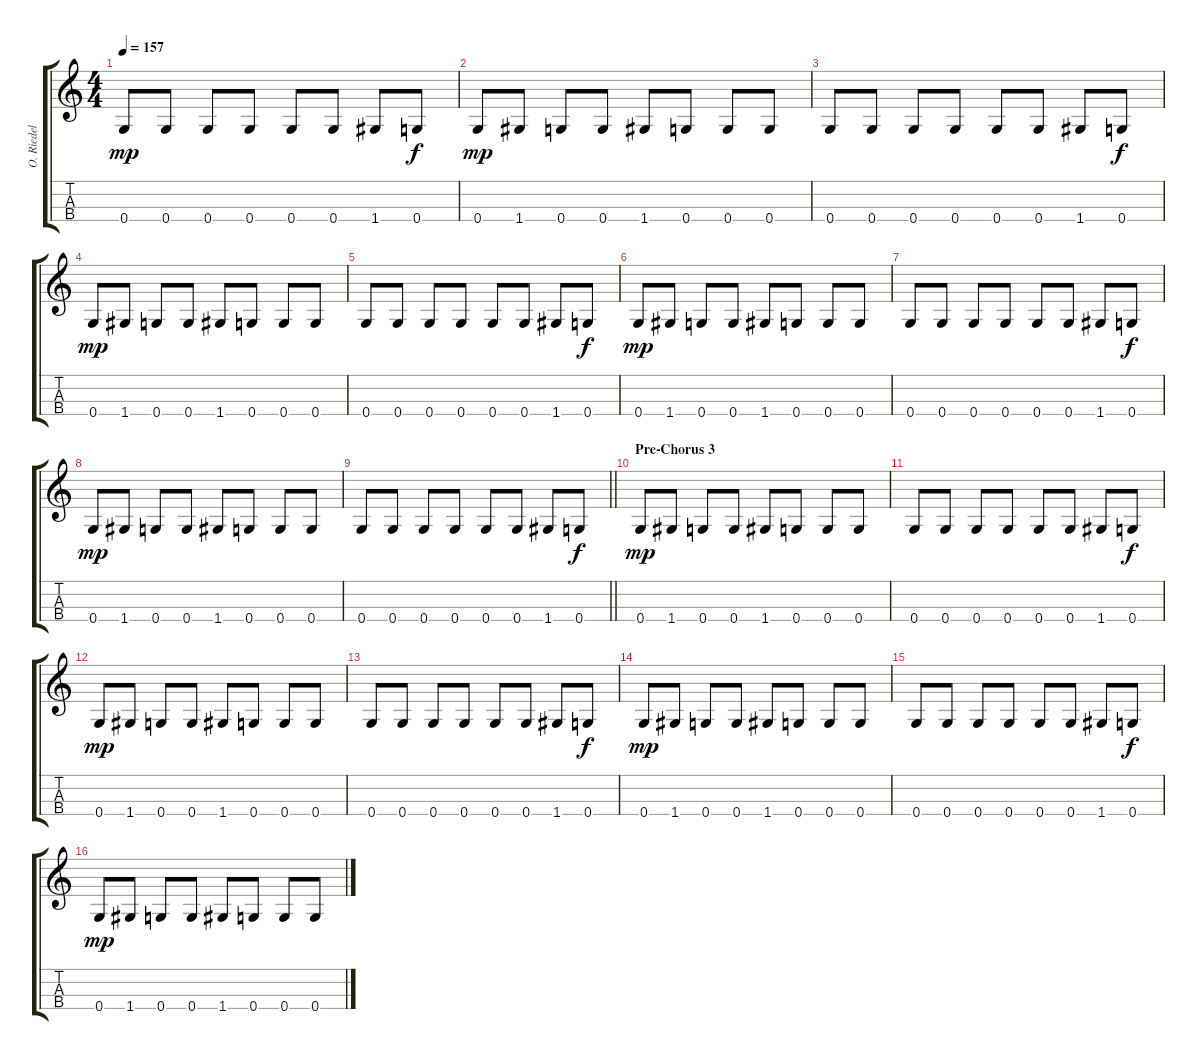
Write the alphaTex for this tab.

\track ("O. Riedel" "O. Riedel") {instrument electricbassfinger}
\staff {score tabs}
\tuning (A2 E2 C2 G2) {hide}
\ts (4 4)
\tempo 157
\clef g2
\ks c
0.4.8{dy mp} 0.4.8 0.4.8 0.4.8 0.4.8 0.4.8 1.4.8 0.4.8{dy f} |
0.4.8{dy mp} 1.4.8 0.4.8 0.4.8 1.4.8 0.4.8 0.4.8 0.4.8 |
0.4.8 0.4.8 0.4.8 0.4.8 0.4.8 0.4.8 1.4.8 0.4.8{dy f} |
0.4.8{dy mp} 1.4.8 0.4.8 0.4.8 1.4.8 0.4.8 0.4.8 0.4.8 |
0.4.8 0.4.8 0.4.8 0.4.8 0.4.8 0.4.8 1.4.8 0.4.8{dy f} |
0.4.8{dy mp} 1.4.8 0.4.8 0.4.8 1.4.8 0.4.8 0.4.8 0.4.8 |
0.4.8 0.4.8 0.4.8 0.4.8 0.4.8 0.4.8 1.4.8 0.4.8{dy f} |
0.4.8{dy mp} 1.4.8 0.4.8 0.4.8 1.4.8 0.4.8 0.4.8 0.4.8 |
\barLineRight lightlight
0.4.8 0.4.8 0.4.8 0.4.8 0.4.8 0.4.8 1.4.8 0.4.8{dy f} |
\section ("" "Pre-Chorus 3")
0.4.8{dy mp} 1.4.8 0.4.8 0.4.8 1.4.8 0.4.8 0.4.8 0.4.8 |
0.4.8 0.4.8 0.4.8 0.4.8 0.4.8 0.4.8 1.4.8 0.4.8{dy f} |
0.4.8{dy mp} 1.4.8 0.4.8 0.4.8 1.4.8 0.4.8 0.4.8 0.4.8 |
0.4.8 0.4.8 0.4.8 0.4.8 0.4.8 0.4.8 1.4.8 0.4.8{dy f} |
0.4.8{dy mp} 1.4.8 0.4.8 0.4.8 1.4.8 0.4.8 0.4.8 0.4.8 |
0.4.8 0.4.8 0.4.8 0.4.8 0.4.8 0.4.8 1.4.8 0.4.8{dy f} |
0.4.8{dy mp} 1.4.8 0.4.8 0.4.8 1.4.8 0.4.8 0.4.8 0.4.8
